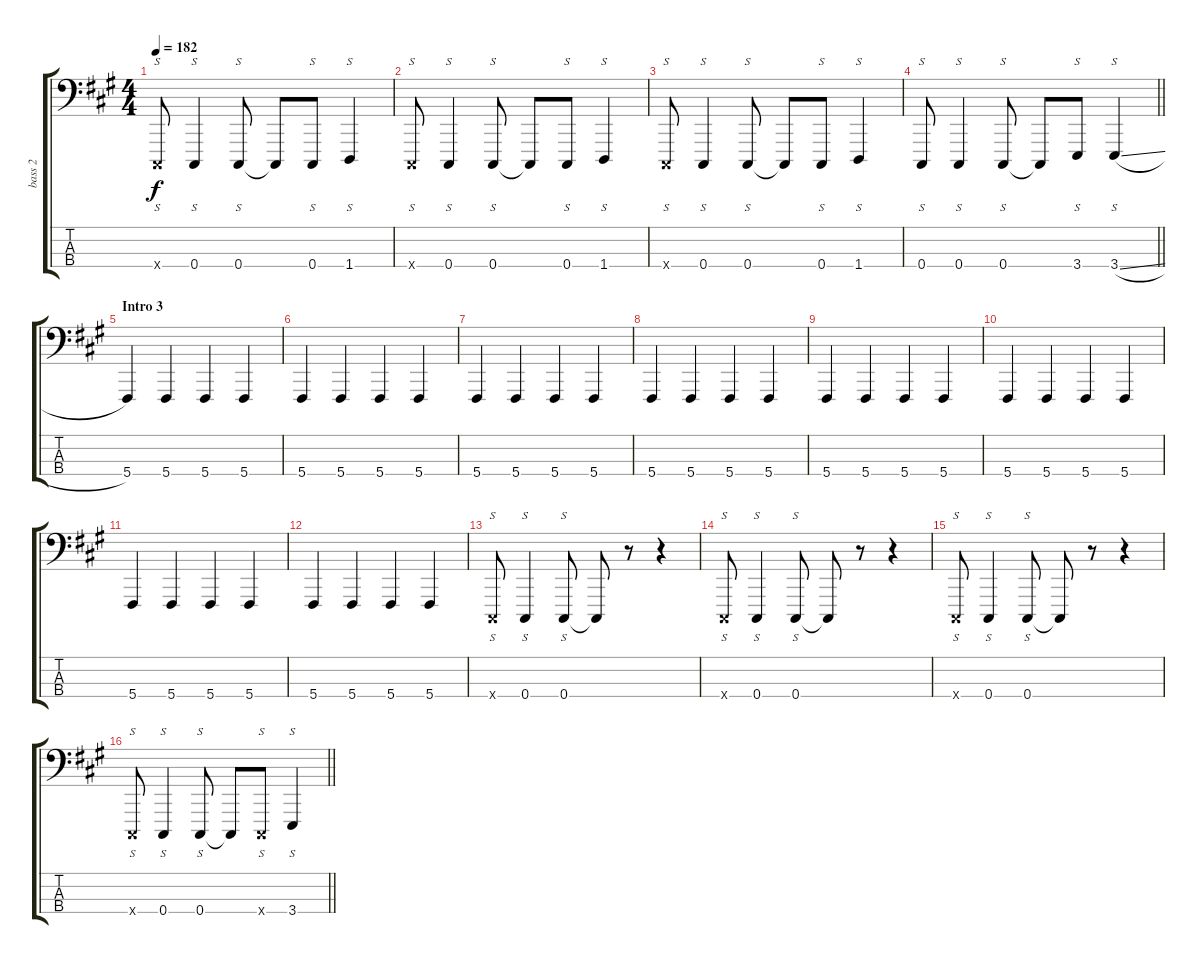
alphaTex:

\track ("bass 2" "bass 2") {instrument lead8bassandlead}
\staff {score tabs}
\tuning (E2 B1 Gb1 Db1) {hide}
\ts (4 4)
\tempo 182
\clef f4
\ks a
0.4{x}.8{s dy f} 0.4.4{s} 0.4.8{s} 0.4{t}.8 0.4.8{s} 1.4.4{s} |
0.4{x}.8{s} 0.4.4{s} 0.4.8{s} 0.4{t}.8 0.4.8{s} 1.4.4{s} |
0.4{x}.8{s} 0.4.4{s} 0.4.8{s} 0.4{t}.8 0.4.8{s} 1.4.4{s} |
\barLineRight lightlight
0.4.8{s} 0.4.4{s} 0.4.8{s} 0.4{t}.8 3.4.8{s} 3.4{sl}.4{s} |
\section ("" "Intro 3")
5.4.4 5.4.4 5.4.4 5.4.4 |
5.4.4 5.4.4 5.4.4 5.4.4 |
5.4.4 5.4.4 5.4.4 5.4.4 |
5.4.4 5.4.4 5.4.4 5.4.4 |
5.4.4 5.4.4 5.4.4 5.4.4 |
5.4.4 5.4.4 5.4.4 5.4.4 |
5.4.4 5.4.4 5.4.4 5.4.4 |
5.4.4 5.4.4 5.4.4 5.4.4 |
0.4{x}.8{s} 0.4.4{s} 0.4.8{s} 0.4{t}.8 r.8 r.4 |
0.4{x}.8{s} 0.4.4{s} 0.4.8{s} 0.4{t}.8 r.8 r.4 |
0.4{x}.8{s} 0.4.4{s} 0.4.8{s} 0.4{t}.8 r.8 r.4 |
\barLineRight lightlight
0.4{x}.8{s} 0.4.4{s} 0.4.8{s} 0.4{t}.8 0.4{x}.8{s} 3.4{sl}.4{s}
